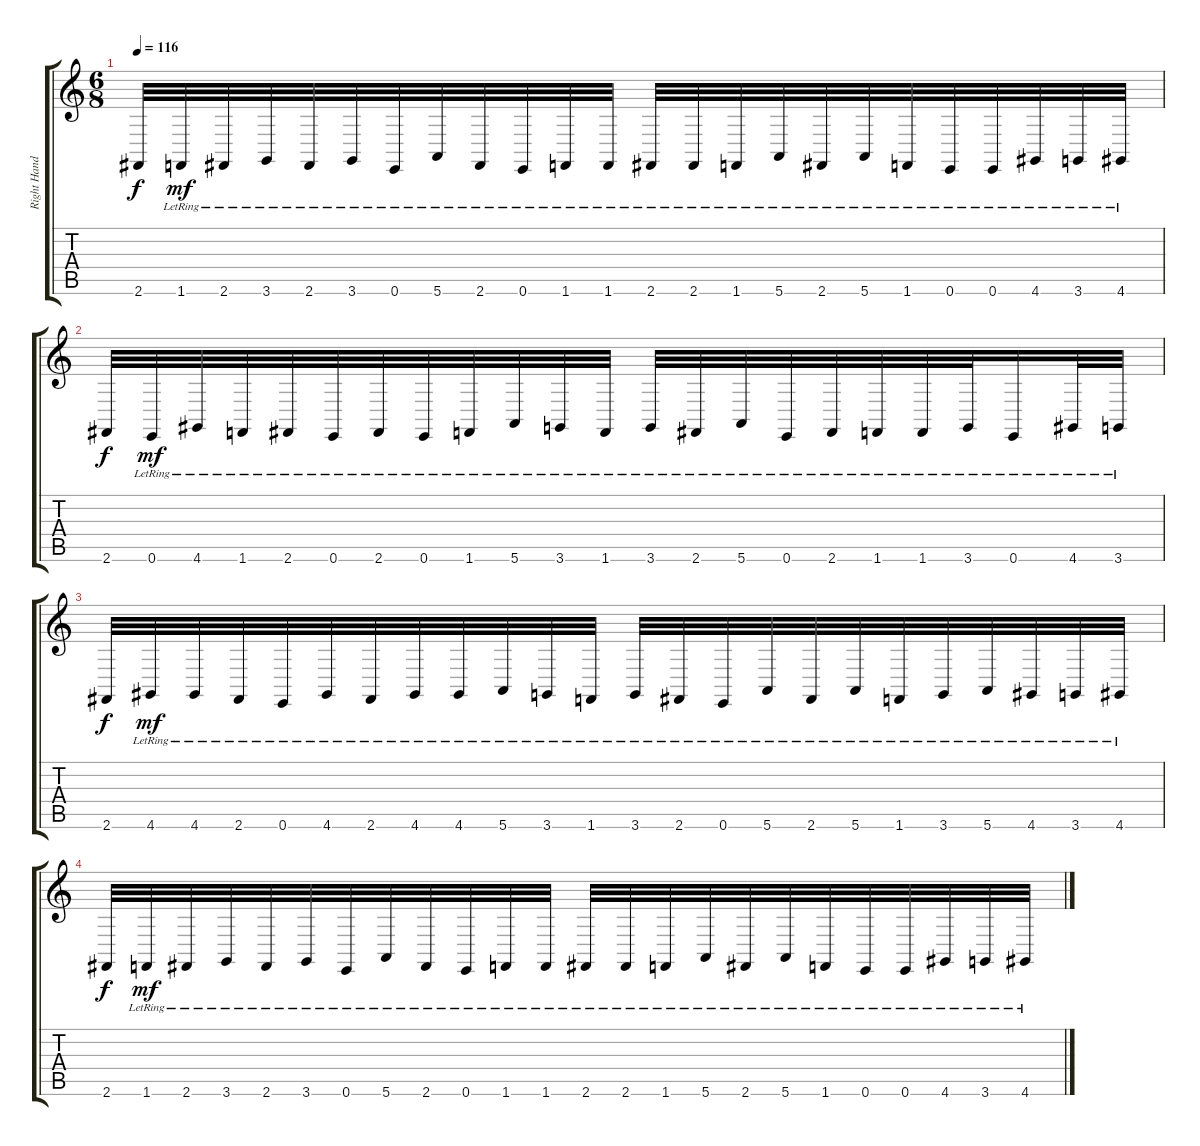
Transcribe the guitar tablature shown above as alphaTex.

\track ("Right Hand" "Right Hand") {instrument acousticgrandpiano}
\staff {score tabs}
\tuning (E4 B3 G3 D3 A2 E2) {hide}
\ts (6 8)
\tempo 116
\clef g2
\ks c
2.6.32{dy f} 1.6{lr}.32{dy mf} 2.6{lr}.32 3.6{lr}.32 2.6{lr}.32 3.6{lr}.32 0.6{lr}.32 5.6{lr}.32 2.6{lr}.32 0.6{lr}.32 1.6{lr}.32 1.6{lr}.32 2.6{lr}.32 2.6{lr}.32 1.6{lr}.32 5.6{lr}.32 2.6{lr}.32 5.6{lr}.32 1.6{lr}.32 0.6{lr}.32 0.6{lr}.32 4.6{lr}.32 3.6{lr}.32 4.6{lr}.32 |
2.6.32{dy f} 0.6{lr}.32{dy mf} 4.6{lr}.32 1.6{lr}.32 2.6{lr}.32 0.6{lr}.32 2.6{lr}.32 0.6{lr}.32 1.6{lr}.32 5.6{lr}.32 3.6{lr}.32 1.6{lr}.32 3.6{lr}.32 2.6{lr}.32 5.6{lr}.32 0.6{lr}.32 2.6{lr}.32 1.6{lr}.32 1.6{lr}.32 3.6{lr}.32 0.6{lr}.16 4.6{lr}.32 3.6{lr}.32 |
2.6.32{dy f} 4.6{lr}.32{dy mf} 4.6{lr}.32 2.6{lr}.32 0.6{lr}.32 4.6{lr}.32 2.6{lr}.32 4.6{lr}.32 4.6{lr}.32 5.6{lr}.32 3.6{lr}.32 1.6{lr}.32 3.6{lr}.32 2.6{lr}.32 0.6{lr}.32 5.6{lr}.32 2.6{lr}.32 5.6{lr}.32 1.6{lr}.32 3.6{lr}.32 5.6{lr}.32 4.6{lr}.32 3.6{lr}.32 4.6{lr}.32 |
2.6.32{dy f} 1.6{lr}.32{dy mf} 2.6{lr}.32 3.6{lr}.32 2.6{lr}.32 3.6{lr}.32 0.6{lr}.32 5.6{lr}.32 2.6{lr}.32 0.6{lr}.32 1.6{lr}.32 1.6{lr}.32 2.6{lr}.32 2.6{lr}.32 1.6{lr}.32 5.6{lr}.32 2.6{lr}.32 5.6{lr}.32 1.6{lr}.32 0.6{lr}.32 0.6{lr}.32 4.6{lr}.32 3.6{lr}.32 4.6{lr}.32
